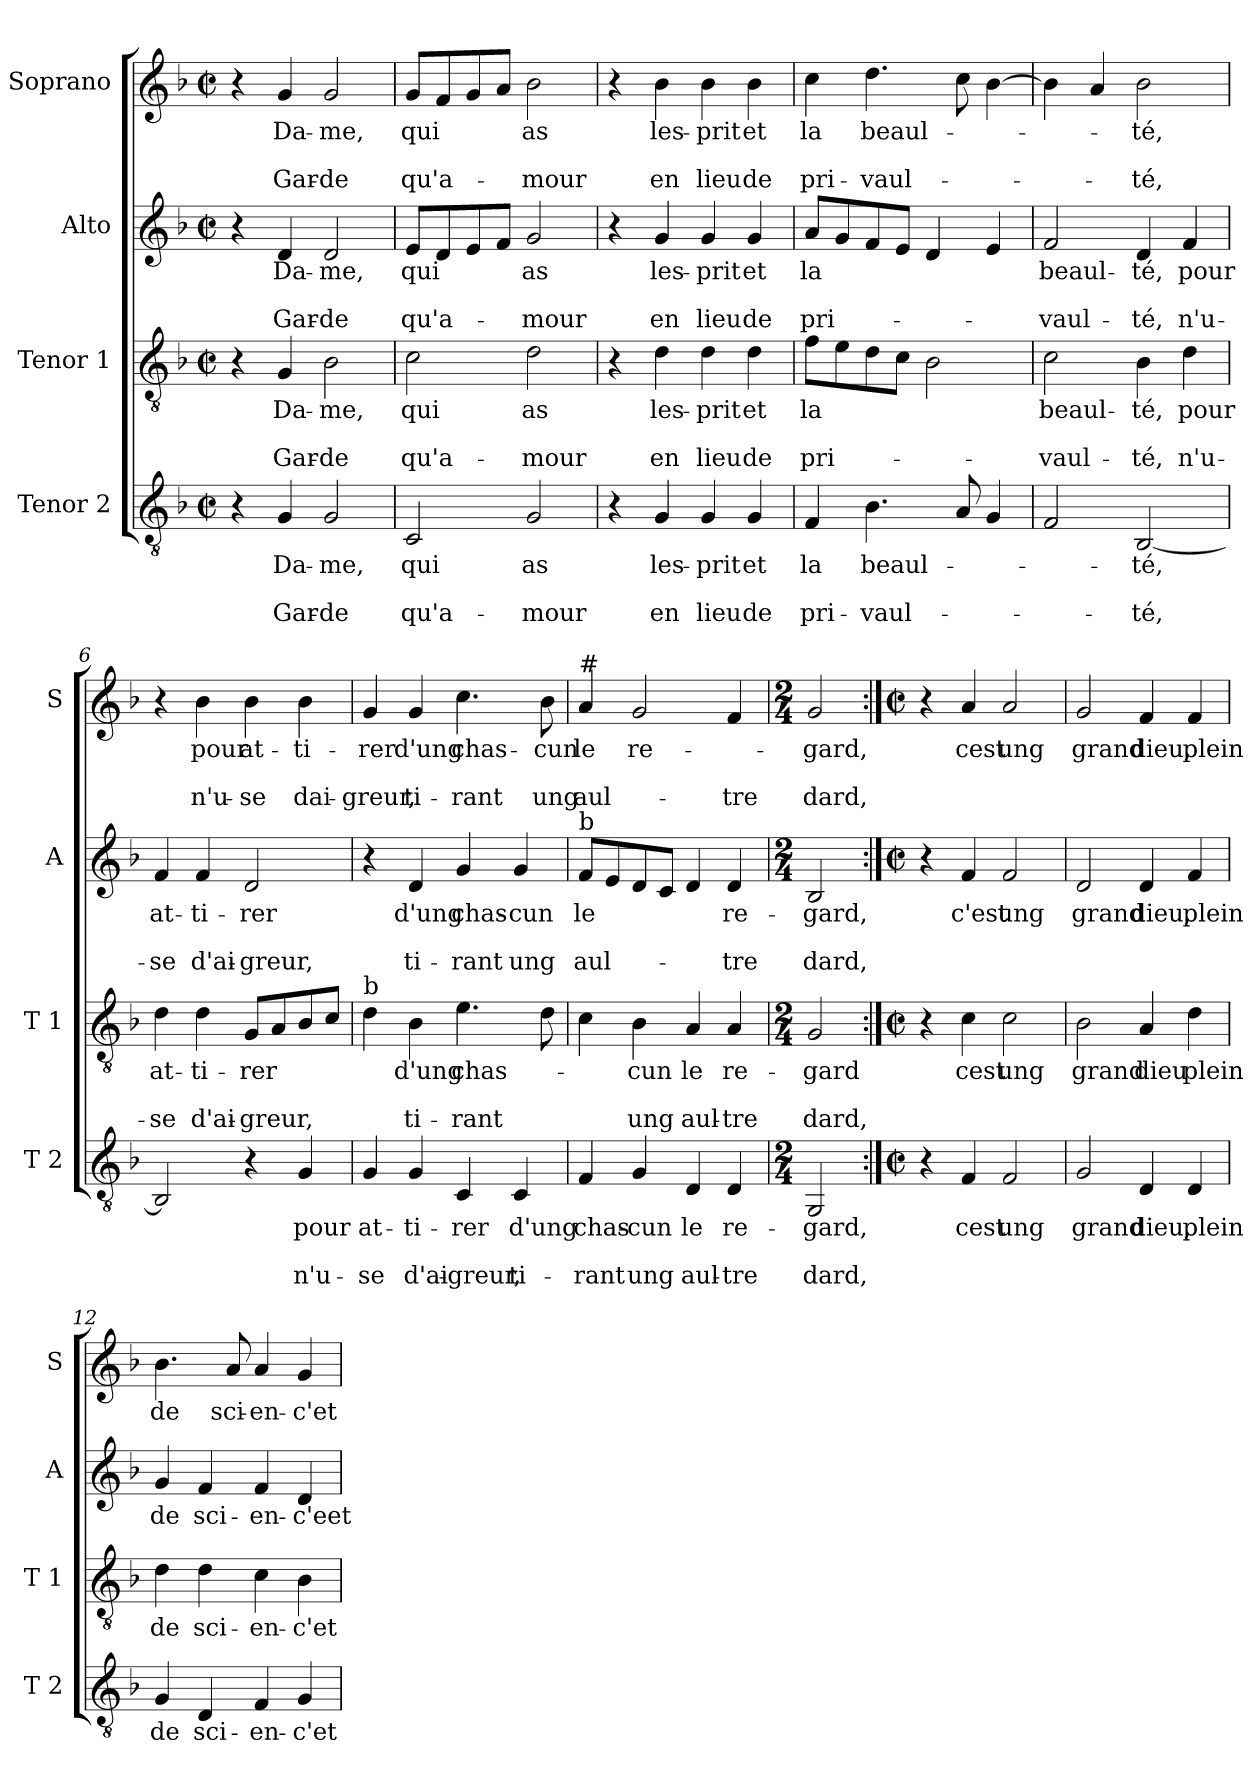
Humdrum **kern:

**kern	**text	**text	**text	**kern	**text	**text	**text	**kern	**text	**text	**text	**kern	**text	**text	**text
*part4	*part4	*part4	*part4	*part3	*part3	*part3	*part3	*part2	*part2	*part2	*part2	*part1	*part1	*part1	*part1
*staff4	*staff4	*staff4	*staff4	*staff3	*staff3	*staff3	*staff3	*staff2	*staff2	*staff2	*staff2	*staff1	*staff1	*staff1	*staff1
*I"Tenor 2	*	*	*	*I"Tenor 1	*	*	*	*I"Alto	*	*	*	*I"Soprano	*	*	*
*I'T 2	*	*	*	*I'T 1	*	*	*	*I'A	*	*	*	*I'S	*	*	*
*clefGv2	*	*	*	*clefGv2	*	*	*	*clefG2	*	*	*	*clefG2	*	*	*
*k[b-]	*	*	*	*k[b-]	*	*	*	*k[b-]	*	*	*	*k[b-]	*	*	*
*F:	*	*	*	*F:	*	*	*	*F:	*	*	*	*F:	*	*	*
*M2/2	*	*	*	*M2/2	*	*	*	*M2/2	*	*	*	*M2/2	*	*	*
*met(c|)	*	*	*	*met(c|)	*	*	*	*met(c|)	*	*	*	*met(c|)	*	*	*
=1	=1	=1	=1	=1	=1	=1	=1	=1	=1	=1	=1	=1	=1	=1	=1
4r	.	.	.	4r	.	.	.	4r	.	.	.	4r	.	.	.
!	!LO:LY:b	!	!LO:LY:b	!	!LO:LY:b	!	!LO:LY:b	!	!LO:LY:b	!	!LO:LY:b	!	!LO:LY:b	!	!LO:LY:b
4G/	Da-	.	Gar-	4G/	Da-	.	Gar-	4d/	Da-	.	Gar-	4g/	Da-	.	Gar-
!	!LO:LY:b	!	!LO:LY:b	!	!LO:LY:b	!	!LO:LY:b	!	!LO:LY:b	!	!LO:LY:b	!	!LO:LY:b	!	!LO:LY:b
2G/	-me,	.	-de	2B-\	-me,	.	-de	2d/	-me,	.	-de	2g/	-me,	.	-de
=2	=2	=2	=2	=2	=2	=2	=2	=2	=2	=2	=2	=2	=2	=2	=2
!	!LO:LY:b	!	!LO:LY:b	!	!LO:LY:b	!	!LO:LY:b	!	!LO:LY:b	!	!LO:LY:b	!	!LO:LY:b	!	!LO:LY:b
2C/	qui	.	qu'a-	2c\	qui	.	qu'a-	8e/L	qui	.	qu'a-	8g/L	qui	.	qu'a-
.	.	.	.	.	.	.	.	8d/	.	.	.	8f/	.	.	.
.	.	.	.	.	.	.	.	8e/	.	.	.	8g/	.	.	.
.	.	.	.	.	.	.	.	8f/J	.	.	.	8a/J	.	.	.
!	!LO:LY:b	!	!LO:LY:b	!	!LO:LY:b	!	!LO:LY:b	!	!LO:LY:b	!	!LO:LY:b	!	!LO:LY:b	!	!LO:LY:b
2G/	as	.	-mour	2d\	as	.	-mour	2g/	as	.	-mour	2b-\	as	.	-mour
=3	=3	=3	=3	=3	=3	=3	=3	=3	=3	=3	=3	=3	=3	=3	=3
4r	.	.	.	4r	.	.	.	4r	.	.	.	4r	.	.	.
!	!LO:LY:b	!	!LO:LY:b	!	!LO:LY:b	!	!LO:LY:b	!	!LO:LY:b	!	!LO:LY:b	!	!LO:LY:b	!	!LO:LY:b
4G/	les-	.	en	4d\	les-	.	en	4g/	les-	.	en	4b-\	les-	.	en
!	!LO:LY:b	!	!LO:LY:b	!	!LO:LY:b	!	!LO:LY:b	!	!LO:LY:b	!	!LO:LY:b	!	!LO:LY:b	!	!LO:LY:b
4G/	-prit	.	lieu	4d\	-prit	.	lieu	4g/	-prit	.	lieu	4b-\	-prit	.	lieu
!	!LO:LY:b	!	!LO:LY:b	!	!LO:LY:b	!	!LO:LY:b	!	!LO:LY:b	!	!LO:LY:b	!	!LO:LY:b	!	!LO:LY:b
4G/	et	.	de	4d\	et	.	de	4g/	et	.	de	4b-\	et	.	de
=4	=4	=4	=4	=4	=4	=4	=4	=4	=4	=4	=4	=4	=4	=4	=4
!	!LO:LY:b	!	!LO:LY:b	!	!LO:LY:b	!	!LO:LY:b	!	!LO:LY:b	!	!LO:LY:b	!	!LO:LY:b	!	!LO:LY:b
4F/	la	.	pri-	8f\L	la	.	pri-	8a/L	la	.	pri-	4cc\	la	.	pri-
.	.	.	.	8e\	.	.	.	8g/	.	.	.	.	.	.	.
!	!LO:LY:b	!	!LO:LY:b	!	!	!	!	!	!	!	!	!	!LO:LY:b	!	!LO:LY:b
4.B-\	beaul-	.	-vaul-	8d\	.	.	.	8f/	.	.	.	4.dd\	beaul-	.	-vaul-
.	.	.	.	8c\J	.	.	.	8e/J	.	.	.	.	.	.	.
.	.	.	.	2B-\	.	.	.	4d/	.	.	.	.	.	.	.
8A/	.	.	.	.	.	.	.	.	.	.	.	8cc\	.	.	.
4G/	.	.	.	.	.	.	.	4e/	.	.	.	[4b-\	.	.	.
=5	=5	=5	=5	=5	=5	=5	=5	=5	=5	=5	=5	=5	=5	=5	=5
!	!	!	!	!	!LO:LY:b	!	!LO:LY:b	!	!LO:LY:b	!	!LO:LY:b	!	!	!	!
2F/	.	.	.	2c\	beaul-	.	-vaul-	2f/	beaul-	.	-vaul-	4b-\]	.	.	.
.	.	.	.	.	.	.	.	.	.	.	.	4a/	.	.	.
!	!LO:LY:b	!	!LO:LY:b	!	!LO:LY:b	!	!LO:LY:b	!	!LO:LY:b	!	!LO:LY:b	!	!LO:LY:b	!	!LO:LY:b
[2BB-/	-té,	.	-té,	4B-\	-té,	.	-té,	4d/	-té,	.	-té,	2b-\	-té,	.	-té,
!	!	!	!	!	!LO:LY:b	!	!LO:LY:b	!	!LO:LY:b	!	!LO:LY:b	!	!	!	!
.	.	.	.	4d\	pour	.	n'u-	4f/	pour	.	n'u-	.	.	.	.
!!LO:LB:g=z
=6	=6	=6	=6	=6	=6	=6	=6	=6	=6	=6	=6	=6	=6	=6	=6
!	!	!	!	!	!LO:LY:b	!	!LO:LY:b	!	!LO:LY:b	!	!LO:LY:b	!	!	!	!
2BB-/]	.	.	.	4d\	at-	.	-se	4f/	at-	.	-se	4r	.	.	.
!	!	!	!	!	!LO:LY:b	!	!LO:LY:b	!	!LO:LY:b	!	!LO:LY:b	!	!LO:LY:b	!	!LO:LY:b
.	.	.	.	4d\	-ti-	.	d'ai-	4f/	-ti-	.	d'ai-	4b-\	pour	.	n'u-
!	!	!	!	!	!LO:LY:b	!	!LO:LY:b	!	!LO:LY:b	!	!LO:LY:b	!	!LO:LY:b	!	!LO:LY:b
4r	.	.	.	8G/L	-rer	.	-greur,	2d/	-rer	.	-greur,	4b-\	at-	.	-se
.	.	.	.	8A/	.	.	.	.	.	.	.	.	.	.	.
!	!LO:LY:b	!	!LO:LY:b	!	!	!	!	!	!	!	!	!	!LO:LY:b	!	!LO:LY:b
4G/	pour	.	n'u-	8B-/	.	.	.	.	.	.	.	4b-\	-ti-	.	dai-
.	.	.	.	8c/J	.	.	.	.	.	.	.	.	.	.	.
=7	=7	=7	=7	=7	=7	=7	=7	=7	=7	=7	=7	=7	=7	=7	=7
!	!	!	!	!LO:TX:a:t=b	!	!	!	!	!	!	!	!	!	!	!
!	!LO:LY:b	!	!LO:LY:b	!	!	!	!	!	!	!	!	!	!LO:LY:b	!	!LO:LY:b
4G/	at-	.	-se	4d\	.	.	.	4r	.	.	.	4g/	-rer	.	-greur,
!	!LO:LY:b	!	!LO:LY:b	!	!LO:LY:b	!	!LO:LY:b	!	!LO:LY:b	!	!LO:LY:b	!	!LO:LY:b	!	!LO:LY:b
4G/	-ti-	.	d'ai-	4B-\	d'ung	.	ti-	4d/	d'ung	.	ti-	4g/	d'ung	.	ti-
!	!LO:LY:b	!	!LO:LY:b	!	!LO:LY:b	!	!LO:LY:b	!	!LO:LY:b	!	!LO:LY:b	!	!LO:LY:b	!	!LO:LY:b
4C/	-rer	.	-greur,	4.e\	chas-	.	-rant	4g/	chas-	.	-rant	4.cc\	chas-	.	-rant
!	!LO:LY:b	!	!LO:LY:b	!	!	!	!	!	!LO:LY:b	!	!LO:LY:b	!	!	!	!
4C/	d'ung	.	ti-	.	.	.	.	4g/	-cun	.	ung	.	.	.	.
!	!	!	!	!	!	!	!	!	!	!	!	!	!LO:LY:b	!	!LO:LY:b
.	.	.	.	8d\	.	.	.	.	.	.	.	8b-\	-cun	.	ung
=8	=8	=8	=8	=8	=8	=8	=8	=8	=8	=8	=8	=8	=8	=8	=8
!	!	!	!	!	!	!	!	!	!	!	!	!LO:TX:a:t=#	!	!	!
!	!	!	!	!	!	!	!	!LO:TX:a:t=b	!	!	!	!	!	!	!
!	!LO:LY:b	!	!LO:LY:b	!	!	!	!	!	!LO:LY:b	!	!LO:LY:b	!	!LO:LY:b	!	!LO:LY:b
4F/	chas-	.	-rant	4c\	.	.	.	8f/L	le	.	aul-	4a/	le	.	aul-
.	.	.	.	.	.	.	.	8e/	.	.	.	.	.	.	.
!	!LO:LY:b	!	!LO:LY:b	!	!LO:LY:b	!	!LO:LY:b	!	!	!	!	!	!LO:LY:b	!	!
4G/	-cun	.	ung	4B-\	-cun	.	ung	8d/	.	.	.	2g/	re-	.	.
.	.	.	.	.	.	.	.	8c/J	.	.	.	.	.	.	.
!	!LO:LY:b	!	!LO:LY:b	!	!LO:LY:b	!	!LO:LY:b	!	!	!	!	!	!	!	!
4D/	le	.	aul-	4A/	le	.	aul-	4d/	.	.	.	.	.	.	.
!	!LO:LY:b	!	!LO:LY:b	!	!LO:LY:b	!	!LO:LY:b	!	!LO:LY:b	!	!LO:LY:b	!	!	!	!LO:LY:b
4D/	re-	.	-tre	4A/	re-	.	-tre	4d/	re-	.	-tre	4f/	.	.	-tre
=9	=9	=9	=9	=9	=9	=9	=9	=9	=9	=9	=9	=9	=9	=9	=9
*M2/4	*	*	*	*M2/4	*	*	*	*M2/4	*	*	*	*M2/4	*	*	*
!	!LO:LY:b	!	!LO:LY:b	!	!LO:LY:b	!	!LO:LY:b	!	!LO:LY:b	!	!LO:LY:b	!	!LO:LY:b	!	!LO:LY:b
2GG/	-gard,	.	dard,	2G/	-gard	.	dard,	2B-/	-gard,	.	dard,	2g/	-gard,	.	dard,
=10:|!	=10:|!	=10:|!	=10:|!	=10:|!	=10:|!	=10:|!	=10:|!	=10:|!	=10:|!	=10:|!	=10:|!	=10:|!	=10:|!	=10:|!	=10:|!
*M2/2	*	*	*	*M2/2	*	*	*	*M2/2	*	*	*	*M2/2	*	*	*
*met(c|)	*	*	*	*met(c|)	*	*	*	*met(c|)	*	*	*	*met(c|)	*	*	*
4r	.	.	.	4r	.	.	.	4r	.	.	.	4r	.	.	.
!	!LO:LY:b	!	!	!	!LO:LY:b	!	!	!	!LO:LY:b	!	!	!	!LO:LY:b	!	!
4F/	cest	.	.	4c\	cest	.	.	4f/	c'est	.	.	4a/	cest	.	.
!	!LO:LY:b	!	!	!	!LO:LY:b	!	!	!	!LO:LY:b	!	!	!	!LO:LY:b	!	!
2F/	ung	.	.	2c\	ung	.	.	2f/	ung	.	.	2a/	ung	.	.
!!LO:PB:g=z
=11	=11	=11	=11	=11	=11	=11	=11	=11	=11	=11	=11	=11	=11	=11	=11
!	!LO:LY:b	!	!	!	!LO:LY:b	!	!	!	!LO:LY:b	!	!	!	!LO:LY:b	!	!
2G/	grand	.	.	2B-\	grand	.	.	2d/	grand	.	.	2g/	grand	.	.
!	!LO:LY:b	!	!	!	!LO:LY:b	!	!	!	!LO:LY:b	!	!	!	!LO:LY:b	!	!
4D/	dieu,	.	.	4A/	dieu	.	.	4d/	dieu,	.	.	4f/	dieu,	.	.
!	!LO:LY:b	!	!	!	!LO:LY:b	!	!	!	!LO:LY:b	!	!	!	!LO:LY:b	!	!
4D/	plein	.	.	4d\	plein	.	.	4f/	plein	.	.	4f/	plein	.	.
=12	=12	=12	=12	=12	=12	=12	=12	=12	=12	=12	=12	=12	=12	=12	=12
!	!LO:LY:b	!	!	!	!LO:LY:b	!	!	!	!LO:LY:b	!	!	!	!LO:LY:b	!	!
4G/	de	.	.	4d\	de	.	.	4g/	de	.	.	4.b-\	de	.	.
!	!LO:LY:b	!	!	!	!LO:LY:b	!	!	!	!LO:LY:b	!	!	!	!	!	!
4D/	sci-	.	.	4d\	sci-	.	.	4f/	sci-	.	.	.	.	.	.
!	!	!	!	!	!	!	!	!	!	!	!	!	!LO:LY:b	!	!
.	.	.	.	.	.	.	.	.	.	.	.	8a/	sci-	.	.
!	!LO:LY:b	!	!	!	!LO:LY:b	!	!	!	!LO:LY:b	!	!	!	!LO:LY:b	!	!
4F/	-en-	.	.	4c\	-en-	.	.	4f/	-en-	.	.	4a/	-en-	.	.
!	!LO:LY:b	!	!	!	!LO:LY:b	!	!	!	!LO:LY:b	!	!	!	!LO:LY:b	!	!
4G/	-c'et	.	.	4B-\	-c'et	.	.	4d/	-c'eet	.	.	4g/	-c'et	.	.
=	=	=	=	=	=	=	=	=	=	=	=	=	=	=	=
*-	*-	*-	*-	*-	*-	*-	*-	*-	*-	*-	*-	*-	*-	*-	*-
